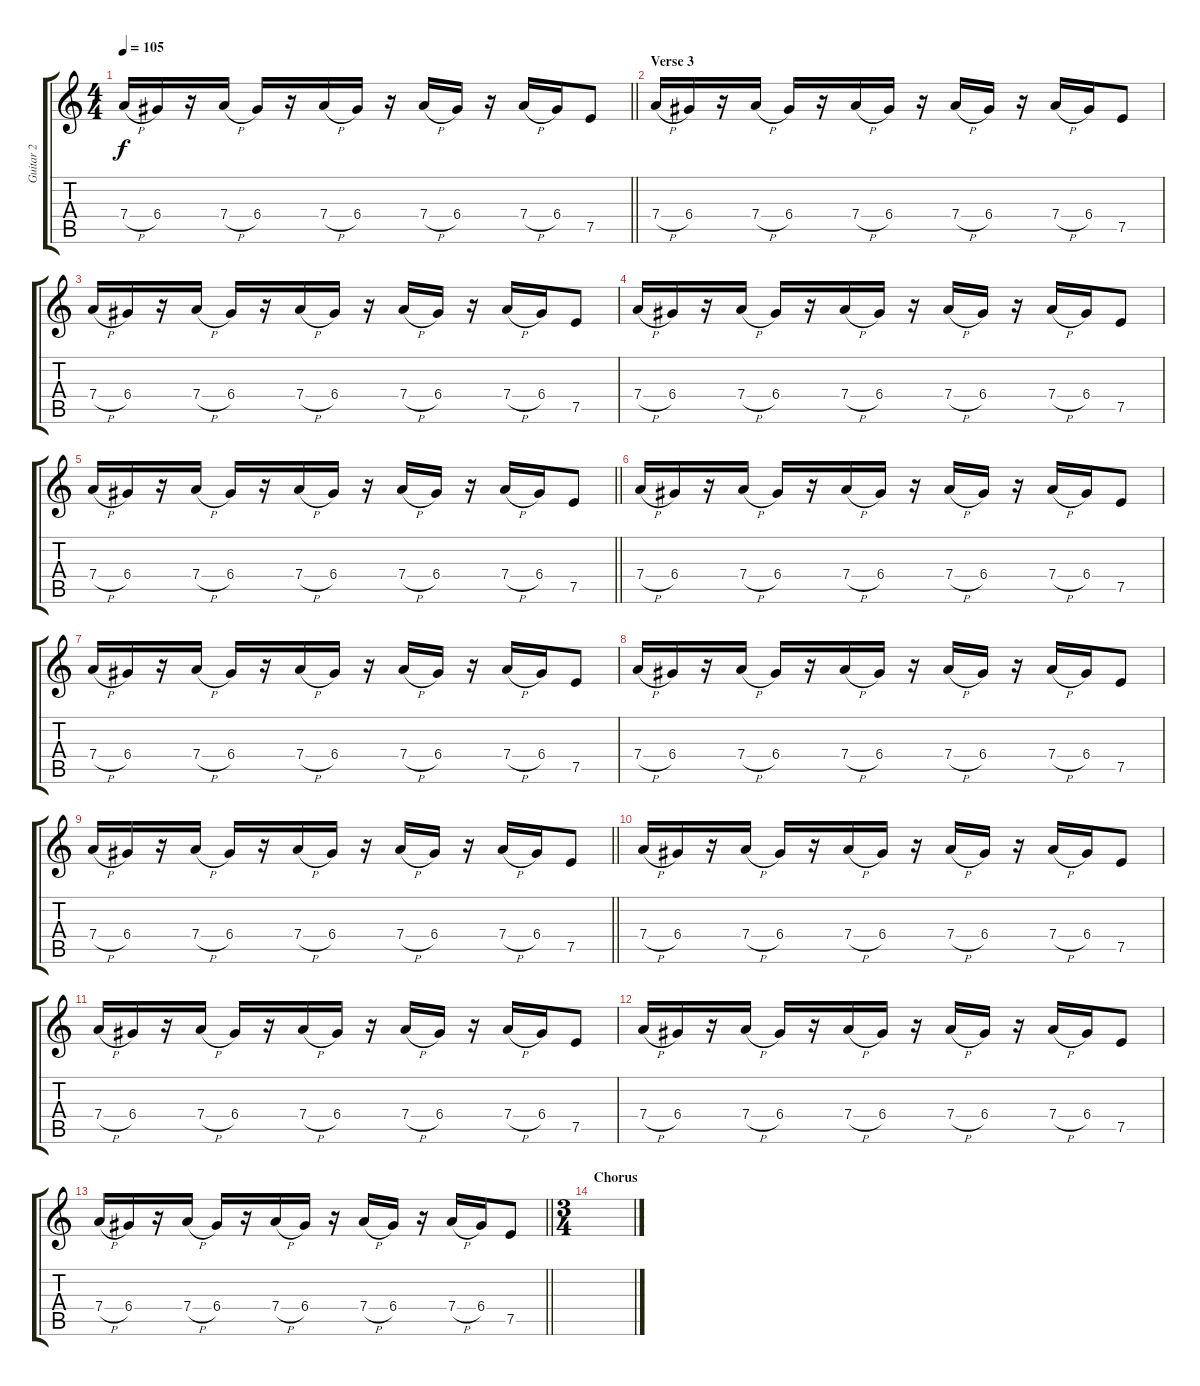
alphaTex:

\track ("Guitar 2" "Guitar 2") {instrument electricguitarjazz}
\staff {score tabs}
\tuning (E4 B3 G3 D3 A2 E2) {hide}
\ts (4 4)
\tempo 105
\clef g2
\barLineRight lightlight
\ks c
7.4{h}.16{dy f} 6.4.16 r.16 7.4{h}.16 6.4.16 r.16 7.4{h}.16 6.4.16 r.16 7.4{h}.16 6.4.16 r.16 7.4{h}.16 6.4.16 7.5.8 |
\section ("" "Verse 3")
7.4{h}.16 6.4.16 r.16 7.4{h}.16 6.4.16 r.16 7.4{h}.16 6.4.16 r.16 7.4{h}.16 6.4.16 r.16 7.4{h}.16 6.4.16 7.5.8 |
7.4{h}.16 6.4.16 r.16 7.4{h}.16 6.4.16 r.16 7.4{h}.16 6.4.16 r.16 7.4{h}.16 6.4.16 r.16 7.4{h}.16 6.4.16 7.5.8 |
7.4{h}.16 6.4.16 r.16 7.4{h}.16 6.4.16 r.16 7.4{h}.16 6.4.16 r.16 7.4{h}.16 6.4.16 r.16 7.4{h}.16 6.4.16 7.5.8 |
\barLineRight lightlight
7.4{h}.16 6.4.16 r.16 7.4{h}.16 6.4.16 r.16 7.4{h}.16 6.4.16 r.16 7.4{h}.16 6.4.16 r.16 7.4{h}.16 6.4.16 7.5.8 |
7.4{h}.16 6.4.16 r.16 7.4{h}.16 6.4.16 r.16 7.4{h}.16 6.4.16 r.16 7.4{h}.16 6.4.16 r.16 7.4{h}.16 6.4.16 7.5.8 |
7.4{h}.16 6.4.16 r.16 7.4{h}.16 6.4.16 r.16 7.4{h}.16 6.4.16 r.16 7.4{h}.16 6.4.16 r.16 7.4{h}.16 6.4.16 7.5.8 |
7.4{h}.16 6.4.16 r.16 7.4{h}.16 6.4.16 r.16 7.4{h}.16 6.4.16 r.16 7.4{h}.16 6.4.16 r.16 7.4{h}.16 6.4.16 7.5.8 |
\barLineRight lightlight
7.4{h}.16 6.4.16 r.16 7.4{h}.16 6.4.16 r.16 7.4{h}.16 6.4.16 r.16 7.4{h}.16 6.4.16 r.16 7.4{h}.16 6.4.16 7.5.8 |
7.4{h}.16 6.4.16 r.16 7.4{h}.16 6.4.16 r.16 7.4{h}.16 6.4.16 r.16 7.4{h}.16 6.4.16 r.16 7.4{h}.16 6.4.16 7.5.8 |
7.4{h}.16 6.4.16 r.16 7.4{h}.16 6.4.16 r.16 7.4{h}.16 6.4.16 r.16 7.4{h}.16 6.4.16 r.16 7.4{h}.16 6.4.16 7.5.8 |
7.4{h}.16 6.4.16 r.16 7.4{h}.16 6.4.16 r.16 7.4{h}.16 6.4.16 r.16 7.4{h}.16 6.4.16 r.16 7.4{h}.16 6.4.16 7.5.8 |
\barLineRight lightlight
7.4{h}.16 6.4.16 r.16 7.4{h}.16 6.4.16 r.16 7.4{h}.16 6.4.16 r.16 7.4{h}.16 6.4.16 r.16 7.4{h}.16 6.4.16 7.5.8 |
\ts (3 4)
\section ("" "Chorus")
